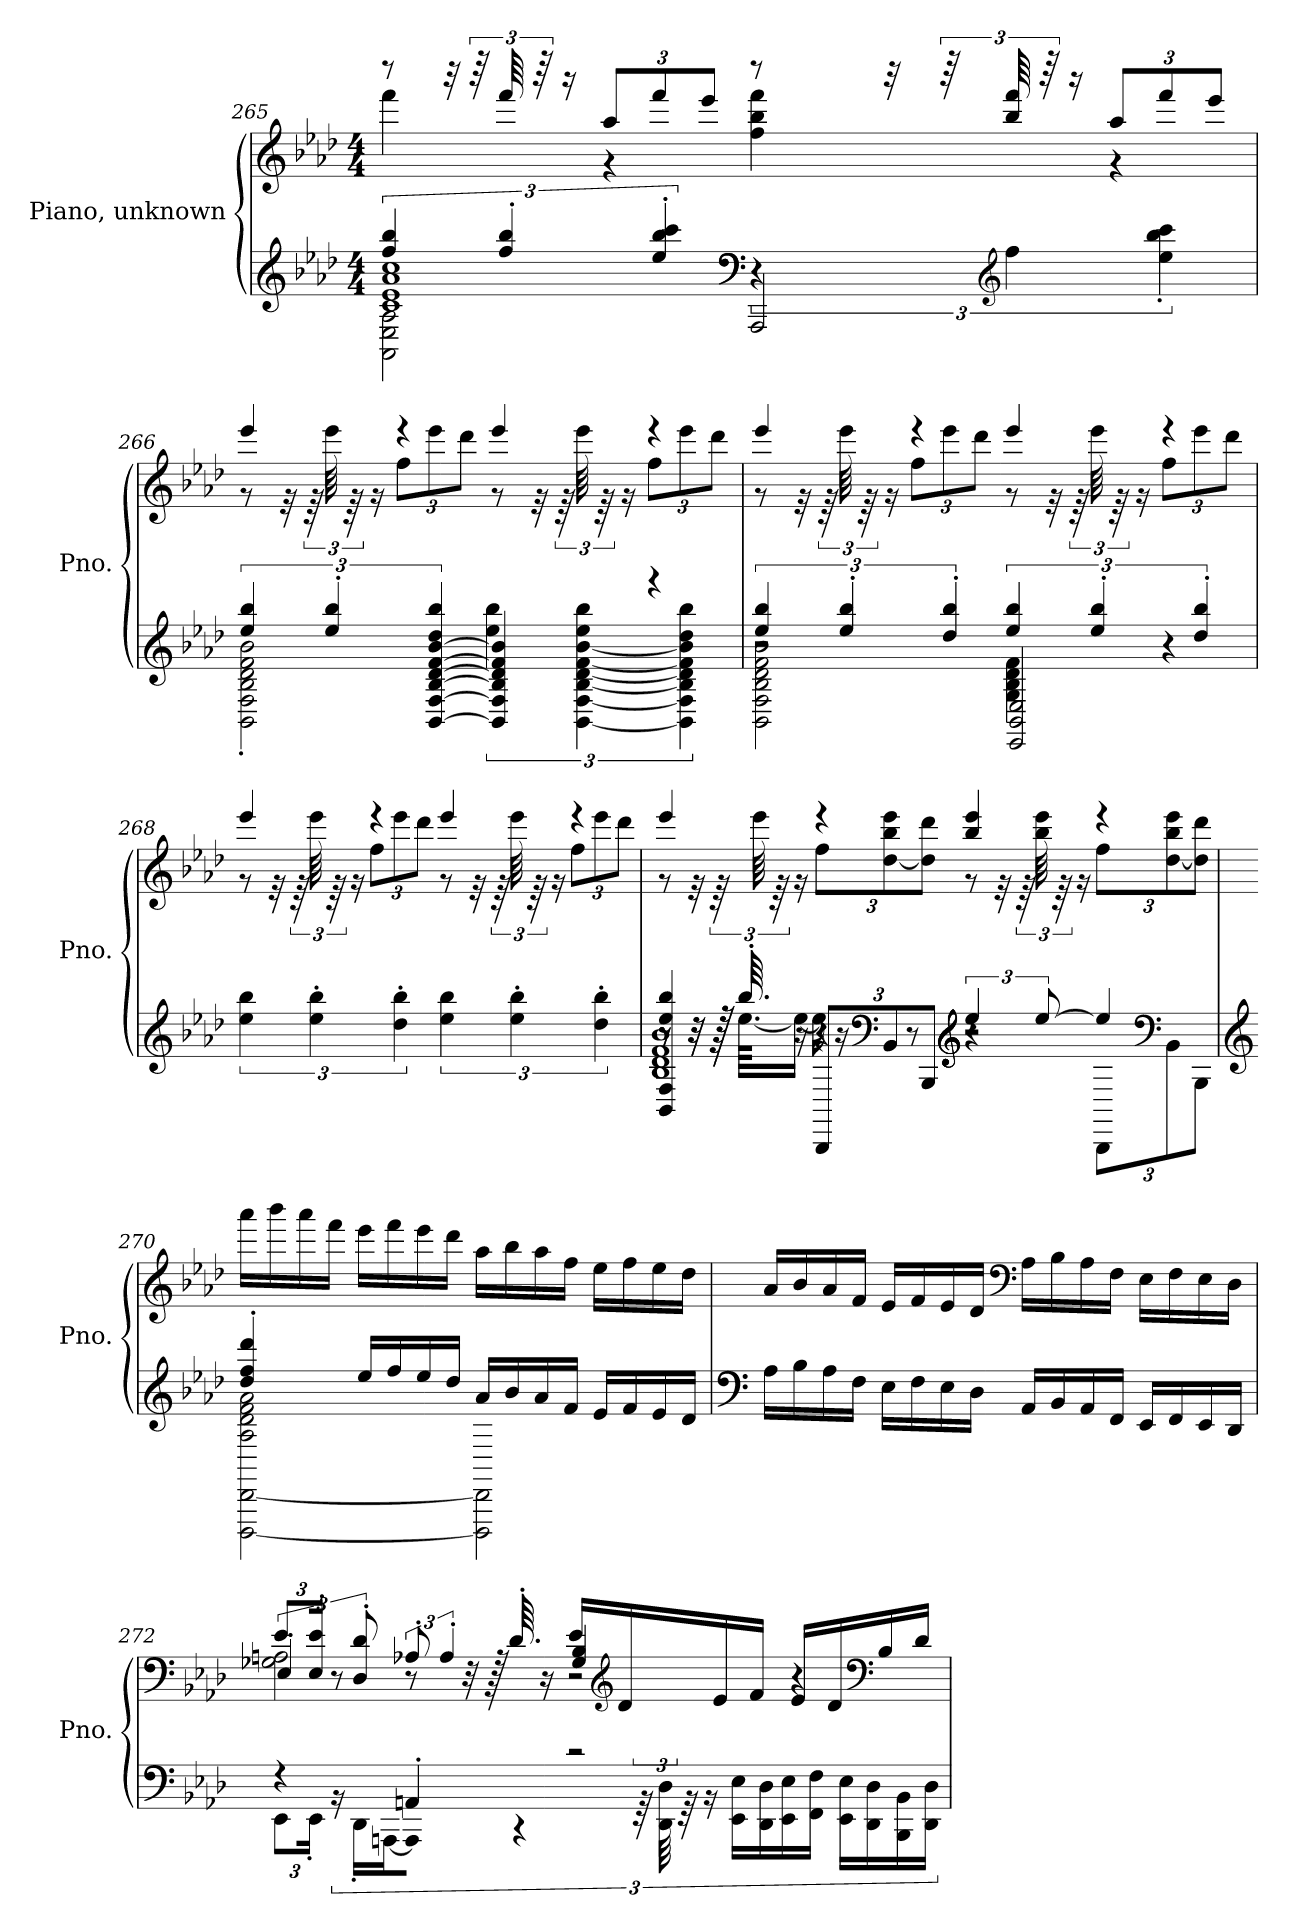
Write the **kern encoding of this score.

**kern	**kern
*part1	*part1
*staff2	*staff1
*I"Piano, unknown	*
*I'Pno.	*
!!LO:LB:g=z
*clefG2	*clefG2
*k[b-e-a-d-]	*k[b-e-a-d-]
*M4/4	*M4/4
=265	=265
*^	*^
*	*^	*	*
6ff/ 6bb-/	2AA-\ 2E-\ 2A-\	1c 1e- 1a- 1cc	8r	4fff\
.	.	.	32r	.
.	.	.	96r	.
6ff/' 6bb-/'	.	.	96fff/	.
.	.	.	96r	.
.	.	.	16r	.
*	*	*	*Xbrackettup	*
.	.	.	12aa-/L	4r
6ee-/' 6bb-/' 6ccc/'	.	.	12fff/	.
.	.	.	12eee-/J	.
*clefF4	*	*	*	*
2AAA-/	6r	.	8r	4ff\ 4bb-\ 4fff\
.	.	.	32r	.
*	*	*	*brackettup	*
.	.	.	96r	.
*clefG2	*	*	*	*
.	6ff\	.	96bb-/ 96fff/	.
.	.	.	96r	.
.	.	.	16r	.
*	*	*	*Xbrackettup	*
.	.	.	12aa-/L	4r
.	6ee-\' 6bb-\' 6ccc\'	.	12fff/	.
.	.	.	12eee-/J	.
*	*v	*v	*	*
=266	=266	=266	=266
6ee-/ 6bb-/	2BB-\' 2F\' 2B-\' 2d-\' 2f\' 2b-\'	4eee-/	8r
.	.	.	32r
*	*	*	*brackettup
.	.	.	96r
6ee-/' 6bb-/'	.	.	96eee-\
.	.	.	96r
.	.	.	16r
*	*	*	*Xbrackettup
.	.	4r	12ff\L
[6BB-/ [6F/ [6B-/ [6d-/ [6f/ [6b-/ 6dd-/ 6bb-/	.	.	12eee-\
.	.	.	12ddd-\J
4BB-/] 4F/] 4B-/] 4d-/] 4f/] 4b-/]	6ee-\ 6bb-\	4eee-/	8r
.	.	.	32r
*	*	*	*brackettup
.	.	.	96r
.	[6BB-\ [6F\ [6B-\ [6d-\ [6f\ [6b-\ 6ee-\ 6bb-\	.	96eee-\
.	.	.	96r
.	.	.	16r
*	*	*	*Xbrackettup
4r	.	4r	12ff\L
.	6BB-\] 6F\] 6B-\] 6d-\] 6f\] 6b-\] 6dd-\ 6bb-\	.	12eee-\
.	.	.	12ddd-\J
!!LO:LB:g=z	!!
=267	=267	=267	=267
*	*^	*	*
6ee-/ 6bb-/	2BB-\ 2F\ 2B-\ 2d-\ 2f\ 2b-\	2r	4eee-/	8r
.	.	.	.	32r
*	*	*	*	*brackettup
.	.	.	.	96r
6ee-/' 6bb-/'	.	.	.	96eee-\
.	.	.	.	96r
.	.	.	.	16r
*	*	*	*	*Xbrackettup
.	.	.	4r	12ff\L
6dd-/' 6bb-/'	.	.	.	12eee-\
.	.	.	.	12ddd-\J
6ee-/ 6bb-/	4G\ 4B-\ 4d-\ 4f\	2EE-/ 2BB-/ 2E-/	4eee-/	8r
.	.	.	.	32r
*	*	*	*	*brackettup
.	.	.	.	96r
6ee-/' 6bb-/'	.	.	.	96eee-\
.	.	.	.	96r
.	.	.	.	16r
*	*	*	*	*Xbrackettup
.	4r	.	4r	12ff\L
6dd-/' 6bb-/'	.	.	.	12eee-\
.	.	.	.	12ddd-\J
*v	*v	*v	*	*
=268	=268	=268
6ee-\ 6bb-\	4eee-/	8r
.	.	32r
*	*	*brackettup
.	.	96r
6ee-\' 6bb-\'	.	96eee-\
.	.	96r
.	.	16r
*	*	*Xbrackettup
.	4r	12ff\L
6dd-\' 6bb-\'	.	12eee-\
.	.	12ddd-\J
6ee-\ 6bb-\	4eee-/	8r
.	.	32r
*	*	*brackettup
.	.	96r
6ee-\' 6bb-\'	.	96eee-\
.	.	96r
.	.	16r
*	*	*Xbrackettup
.	4r	12ff\L
6dd-\' 6bb-\'	.	12eee-\
.	.	12ddd-\J
!!LO:PB:g=z	!!
=269	=269	=269
*^	*	*
*	*^	*	*
*	*	*^	*	*
4BB-/ 4F/ 4ee-/ 4bb-/	1B- 1d- 1f 1b-	8r	8r	4eee-/	8r
.	.	32r	32r	.	32r
*	*	*	*	*	*brackettup
.	.	128r	128r	.	96r
.	.	64.bb-'/	[64.ee-\KKLL	.	.
.	.	.	.	.	96eee-\
.	.	.	.	.	96r
.	.	16r	16ee-\JJ_	.	16r
*	*	*Xbrackettup	*	*	*Xbrackettup
4r	.	12BBB-/L	16ee-\]	4r	12ff\L
.	.	.	16r	.	.
*clefF4	*	*	*	*	*
.	.	12BB-/	.	.	[12dd-\ 12bb-\ 12eee-\
.	.	.	8r	.	.
.	.	12BBB-/J	.	.	12dd-\] 12ddd-\J
*clefG2	*	*	*	*	*
*	*	*brackettup	*	*	*
2r	.	6ee-/	4r	4bb-/ 4eee-/	8r
.	.	.	.	.	32r
*	*	*	*	*	*brackettup
.	.	.	.	.	96r
.	.	[12ee-/	.	.	96bb-\ 96eee-\
.	.	.	.	.	96r
.	.	.	.	.	16r
*	*	*	*Xbrackettup	*	*Xbrackettup
.	.	4ee-/]	12BBB-\L	4r	12ff\L
*clefF4	*	*	*	*	*
.	.	.	12BB-\	.	[12dd-\ 12bb-\ 12eee-\
.	.	.	12BBB-\J	.	12dd-\] 12ddd-\J
*v	*v	*v	*v	*	*
*	*v	*v
!!LO:LB:g=z
=270	=270
*clefG2	*
*^	*
4dd-/' 4ff/' 4ddd-/'	[2DDD-\ [2DD-\ 2A-\ 2d-\ 2f\ 2a-\	16aaa-\LL
.	.	16bbb-\
.	.	16aaa-\
.	.	16fff\JJ
16ee-/LL	.	16eee-\LL
16ff/	.	16fff\
16ee-/	.	16eee-\
16dd-/JJ	.	16ddd-\JJ
16a-/LL	2DDD-\] 2DD-\]	16aa-\LL
16b-/	.	16bb-\
16a-/	.	16aa-\
16f/JJ	.	16ff\JJ
16e-/LL	.	16ee-\LL
16f/	.	16ff\
16e-/	.	16ee-\
16d-/JJ	.	16dd-\JJ
*v	*v	*
=271	=271
*clefF4	*
16A-\LL	16a-/LL
16B-\	16b-/
16A-\	16a-/
16F\JJ	16f/JJ
16E-\LL	16e-/LL
16F\	16f/
16E-\	16e-/
16D-\JJ	16d-/JJ
*	*clefF4
16AA-/LL	16A-\LL
16BB-/	16B-\
16AA-/	16A-\
16FF/JJ	16F\JJ
16EE-/LL	16E-\LL
16FF/	16F\
16EE-/	16E-\
16DD-/JJ	16D-\JJ
!!LO:LB:g=z
=272	=272
*^	*^
*	*	*	*^
*	*	*	*	*brackettup
4r	12EE-\L	12e-/L	2G-X\ 2An\	6E-'/
.	24EE-'\Jk	24E-/' 24e-/'Jk	.	.
*	*brackettup	*	*	*
.	24r	8r	.	.
.	24DD-'\LL	.	.	12D-/' 12d-/'
.	[24AAAn\J	.	.	.
4AAn'/	8AAA\J]	8A-X'/	.	12r
.	.	.	.	6A-'/
.	32r	32r	.	.
.	96r	128r	.	.
.	.	64.d-'/	.	.
.	96DD-\ 96D-\	.	.	.
.	96r	.	.	.
.	16r	16r	.	.
2r	16EE-\ 16E-\LL	16e-/LL	2r	4G-/ 4B-/
*	*	*clefG2	*	*
.	16DD-\ 16D-\	16d-/	.	.
.	16EE-\ 16E-\	16e-/	.	.
.	16FF\ 16F\JJ	16f/JJ	.	.
.	16EE-\ 16E-\LL	16e-/LL	.	4r
.	16DD-\ 16D-\	16d-/	.	.
*	*	*clefF4	*	*
.	16BBB-\ 16BB-\	16B-/	.	.
.	16DD-\ 16D-\JJ	16d-/JJ	.	.
*v	*v	*	*	*
*	*v	*v	*v
=	=
*-	*-
